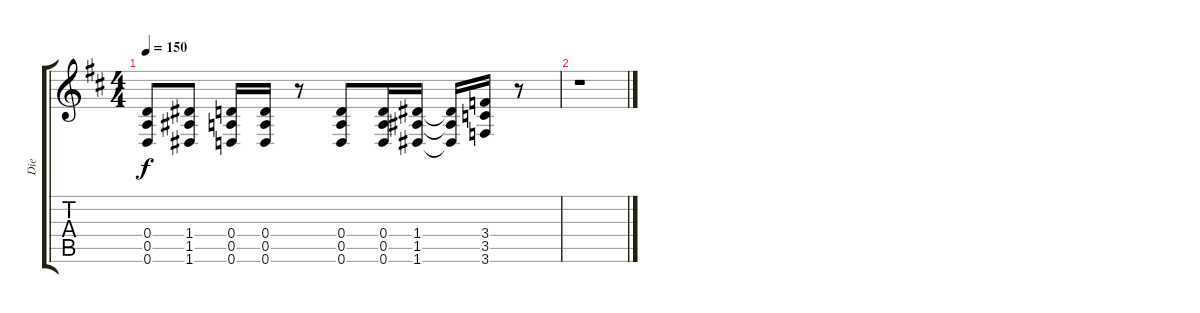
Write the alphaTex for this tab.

\track ("Die" "Die") {instrument distortionguitar}
\staff {score tabs}
\tuning (E4 B3 G3 D3 A2 D2) {hide}
\ts (4 4)
\tempo 150
\clef g2
\ks d
(0.4 0.5 0.6).8{dy f} (1.4 1.5 1.6).8 (0.4 0.5 0.6).16 (0.4 0.5 0.6).16 r.8 (0.4 0.5 0.6).8 (0.4 0.5 0.6).16 (1.4 1.5 1.6).16 (1.4{t} 1.5{t} 1.6{t}).16 (3.4 3.5 3.6).16 r.8 |
r.1
